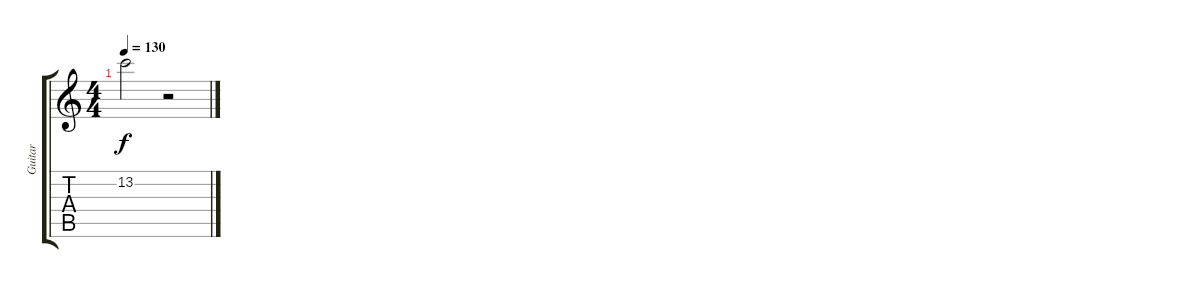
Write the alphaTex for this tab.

\track ("Guitar" "Guitar") {instrument overdrivenguitar}
\staff {score tabs}
\tuning (E4 B3 G3 D3 A2 E2) {hide}
\ts (4 4)
\tempo 130
\clef g2
\ks c
13.2.2{dy f} r.2
